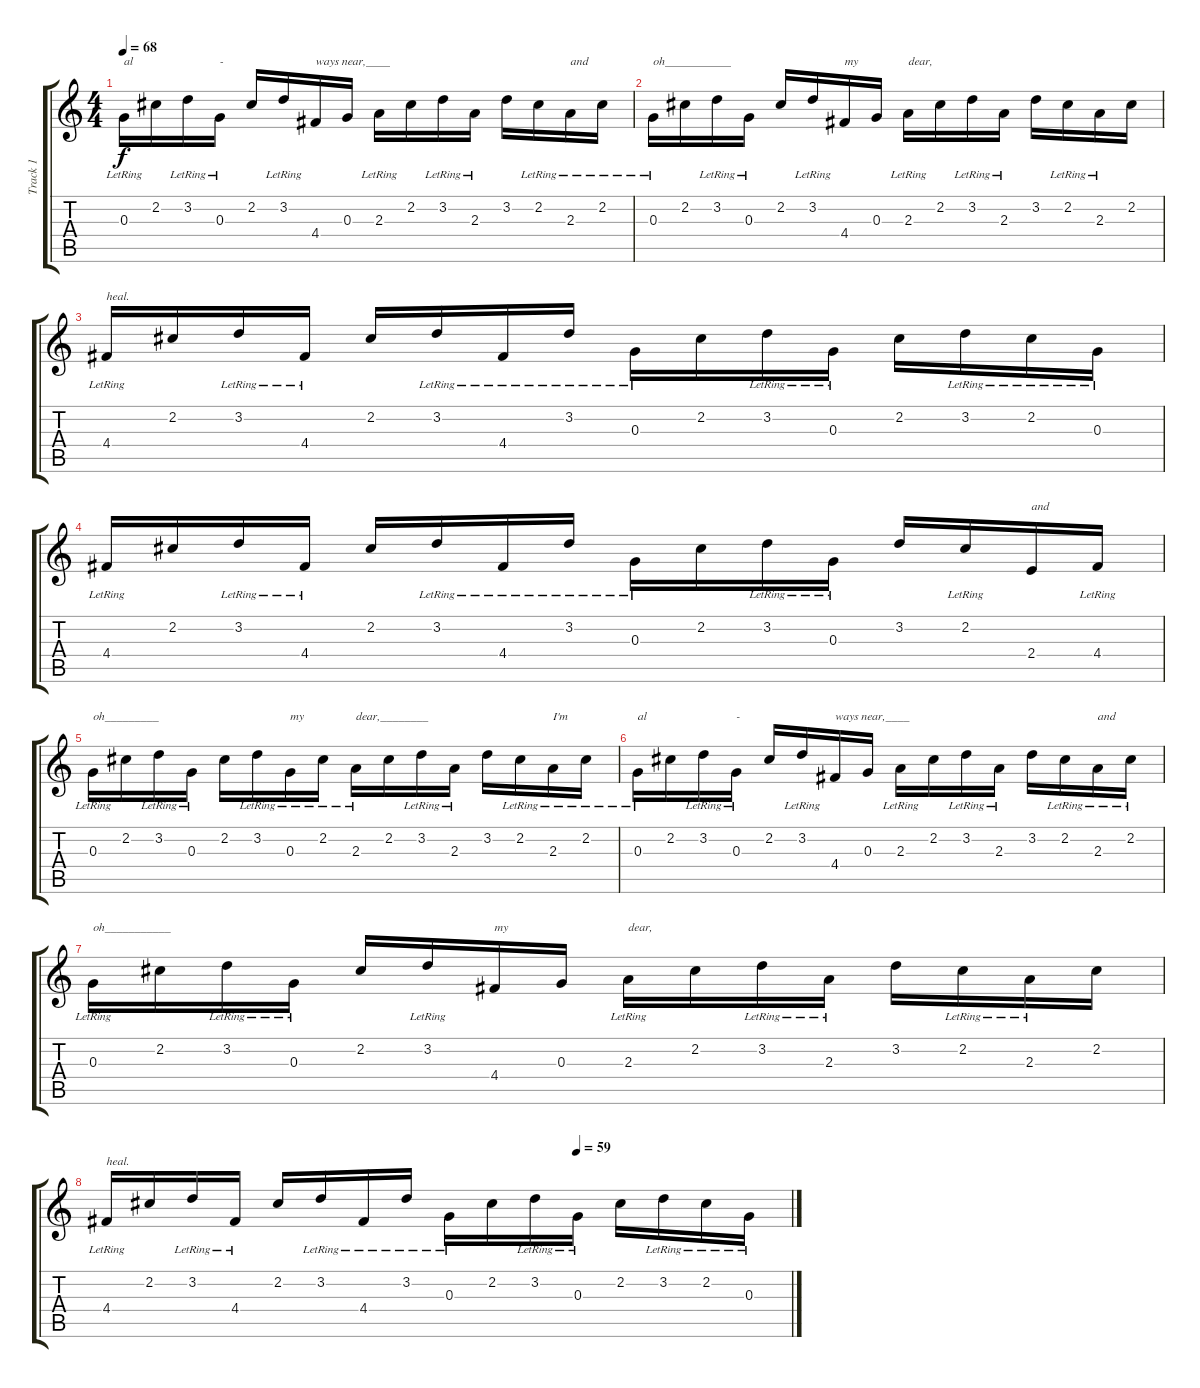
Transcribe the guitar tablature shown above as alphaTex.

\track ("Track 1" "Track 1") {instrument acousticguitarsteel}
\staff {score tabs}
\tuning (E4 B3 G3 D3 A2 E2) {hide}
\ts (4 4)
\tempo 68
\clef g2
\ks c
0.3{lr}.16{txt "al " dy f} 2.2.16 3.2{lr}.16 0.3{lr}.16{txt "-"} 2.2.16 3.2{lr}.16 4.4.16{txt "ways near,____"} 0.3.16 2.3{lr}.16 2.2.16 3.2{lr}.16 2.3{lr}.16 3.2.16 2.2{lr}.16 2.3{lr}.16{txt "and"} 2.2{lr}.16 |
0.3{lr}.16{txt "oh___________"} 2.2.16 3.2{lr}.16 0.3{lr}.16 2.2.16 3.2{lr}.16 4.4.16{txt "my"} 0.3.16 2.3{lr}.16{txt "dear,"} 2.2.16 3.2{lr}.16 2.3{lr}.16 3.2.16 2.2{lr}.16 2.3{lr}.16 2.2.16 |
4.4{lr}.16{txt "heal."} 2.2.16 3.2{lr}.16 4.4{lr}.16 2.2.16 3.2{lr}.16 4.4{lr}.16 3.2{lr}.16 0.3{lr}.16 2.2.16 3.2{lr}.16 0.3{lr}.16 2.2.16 3.2{lr}.16 2.2{lr}.16 0.3{lr}.16 |
4.4{lr}.16 2.2.16 3.2{lr}.16 4.4{lr}.16 2.2.16 3.2{lr}.16 4.4{lr}.16 3.2{lr}.16 0.3{lr}.16 2.2.16 3.2{lr}.16 0.3{lr}.16 3.2.16 2.2{lr}.16 2.4.16{txt "and"} 4.4{lr}.16 |
0.3{lr}.16{txt "oh_________"} 2.2.16 3.2{lr}.16 0.3{lr}.16 2.2.16 3.2{lr}.16 0.3{lr}.16{txt "my"} 2.2{lr}.16 2.3{lr}.16{txt "dear,________"} 2.2.16 3.2{lr}.16 2.3{lr}.16 3.2.16 2.2{lr}.16 2.3{lr}.16{txt "I'm"} 2.2{lr}.16 |
0.3{lr}.16{txt "al "} 2.2.16 3.2{lr}.16 0.3{lr}.16{txt "-"} 2.2.16 3.2{lr}.16 4.4.16{txt "ways near,____"} 0.3.16 2.3{lr}.16 2.2.16 3.2{lr}.16 2.3{lr}.16 3.2.16 2.2{lr}.16 2.3{lr}.16{txt "and"} 2.2{lr}.16 |
0.3{lr}.16{txt "oh___________"} 2.2.16 3.2{lr}.16 0.3{lr}.16 2.2.16 3.2{lr}.16 4.4.16{txt "my"} 0.3.16 2.3{lr}.16{txt "dear,"} 2.2.16 3.2{lr}.16 2.3{lr}.16 3.2.16 2.2{lr}.16 2.3{lr}.16 2.2.16 |
\tempo (59 0.6875)
4.4{lr}.16{txt "heal."} 2.2.16 3.2{lr}.16 4.4{lr}.16 2.2.16 3.2{lr}.16 4.4{lr}.16 3.2{lr}.16 0.3{lr}.16 2.2.16 3.2{lr}.16 0.3{lr}.16 2.2.16 3.2{lr}.16 2.2{lr}.16 0.3{lr}.16
